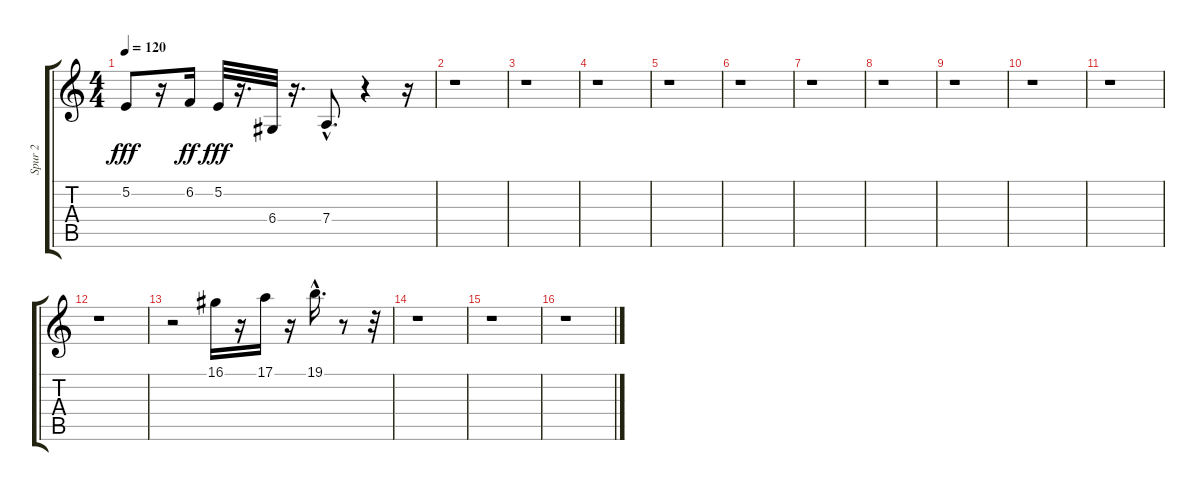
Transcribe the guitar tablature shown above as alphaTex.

\track ("Spur 2" "Spur 2") {instrument synthbrass1}
\staff {score tabs}
\tuning (E4 B3 G3 D3 A2 E2) {hide}
\ts (4 4)
\tempo 120
\clef g2
\ks c
5.2.8{dy fff} r.16 6.2.16{dy ff} 5.2.32{dy fff} r.16{d} 6.4.32 r.16{d} 7.4{hac}.8{d} r.4 r.16 |
r.1 |
r.1 |
r.1 |
r.1 |
r.1 |
r.1 |
r.1 |
r.1 |
r.1 |
r.1 |
r.1 |
r.2 16.1.16{instrument synthbrass1} r.16 17.1.16 r.16 19.1{hac}.16{d} r.8 r.32 |
r.1 |
r.1 |
r.1
